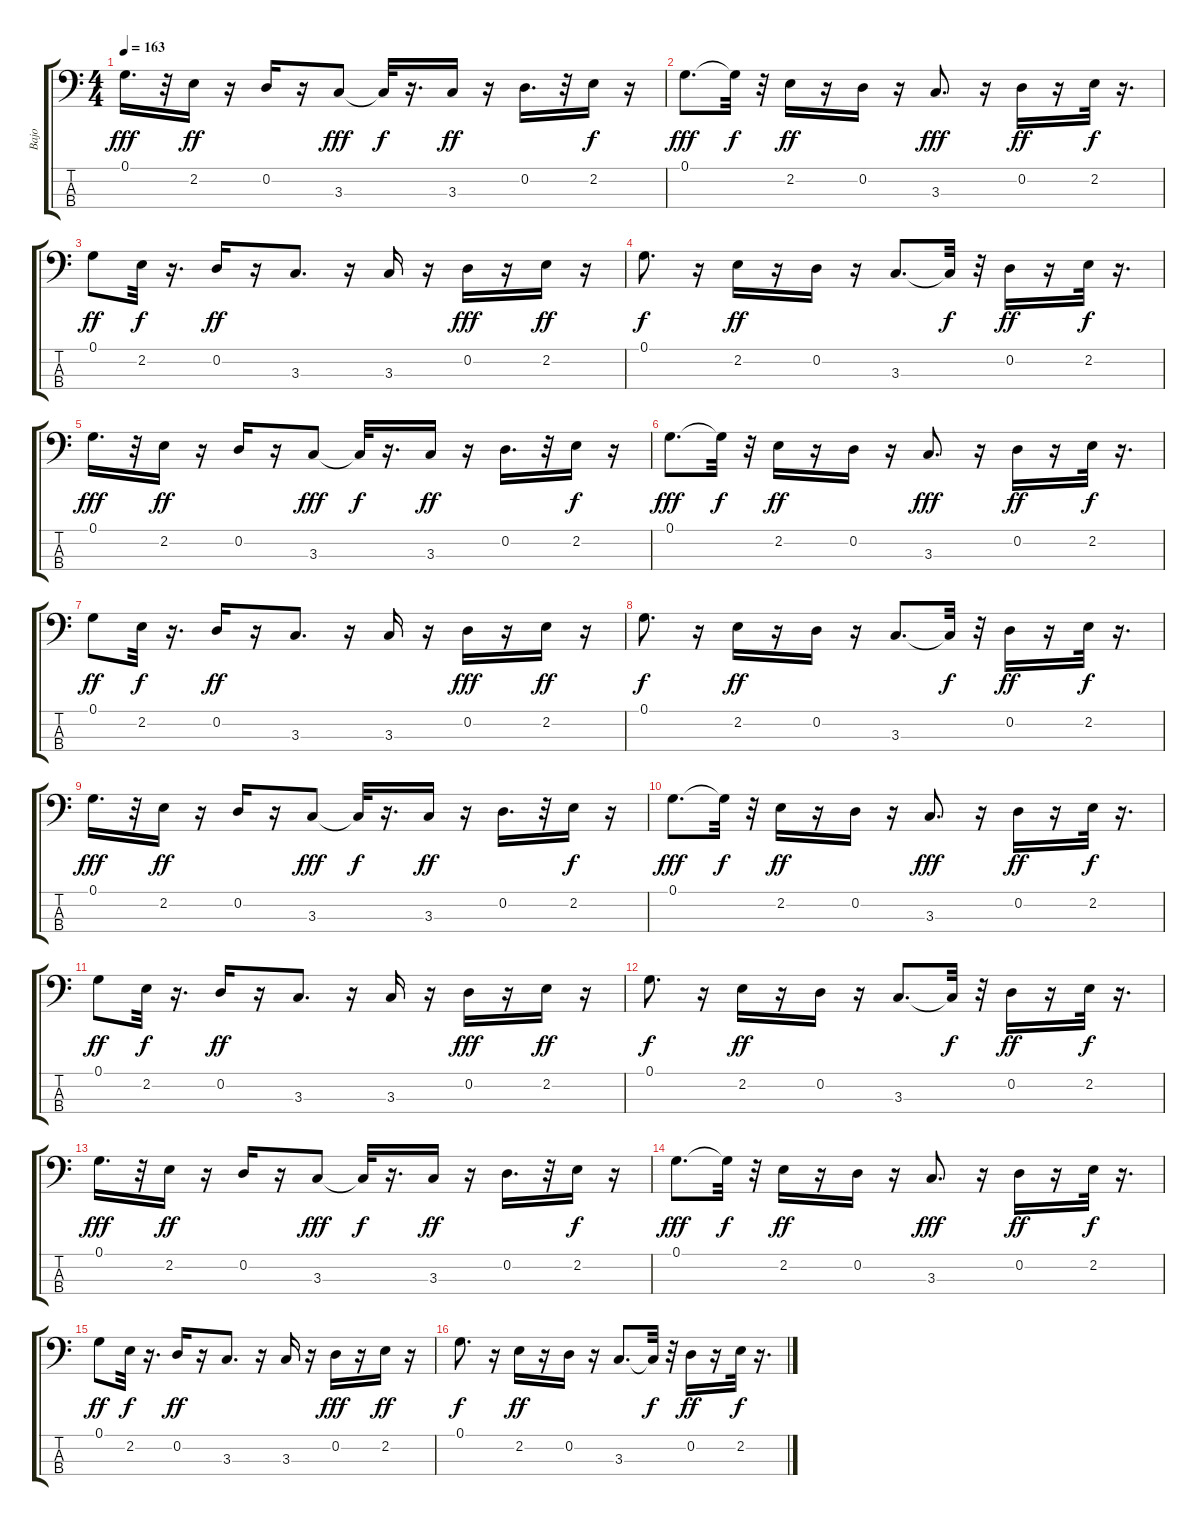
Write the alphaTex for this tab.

\track ("Bajo" "Bajo") {instrument electricbassfinger}
\staff {score tabs}
\tuning (G2 D2 A1 E1) {hide}
\ts (4 4)
\tempo 163
\clef f4
\ks c
0.1.16{d dy fff} r.32 2.2.16{dy ff} r.16 0.2.16 r.16 3.3.8{dy fff} 3.3{t}.32{dy f} r.16{d} 3.3.16{dy ff} r.16 0.2.16{d} r.32 2.2.16{dy f} r.16 |
0.1.8{d dy fff} 0.1{t}.32{dy f} r.32 2.2.16{dy ff} r.16 0.2.16 r.16 3.3.8{d dy fff} r.16 0.2.16{dy ff} r.16 2.2.32{dy f} r.16{d} |
0.1.8{dy ff} 2.2.32{dy f} r.16{d} 0.2.16{dy ff} r.16 3.3.8{d} r.16 3.3.16 r.16 0.2.16{dy fff} r.16 2.2.16{dy ff} r.16 |
0.1.8{d dy f} r.16 2.2.16{dy ff} r.16 0.2.16 r.16 3.3.8{d} 3.3{t}.32{dy f} r.32 0.2.16{dy ff} r.16 2.2.32{dy f} r.16{d} |
0.1.16{d dy fff} r.32 2.2.16{dy ff} r.16 0.2.16 r.16 3.3.8{dy fff} 3.3{t}.32{dy f} r.16{d} 3.3.16{dy ff} r.16 0.2.16{d} r.32 2.2.16{dy f} r.16 |
0.1.8{d dy fff} 0.1{t}.32{dy f} r.32 2.2.16{dy ff} r.16 0.2.16 r.16 3.3.8{d dy fff} r.16 0.2.16{dy ff} r.16 2.2.32{dy f} r.16{d} |
0.1.8{dy ff} 2.2.32{dy f} r.16{d} 0.2.16{dy ff} r.16 3.3.8{d} r.16 3.3.16 r.16 0.2.16{dy fff} r.16 2.2.16{dy ff} r.16 |
0.1.8{d dy f} r.16 2.2.16{dy ff} r.16 0.2.16 r.16 3.3.8{d} 3.3{t}.32{dy f} r.32 0.2.16{dy ff} r.16 2.2.32{dy f} r.16{d} |
0.1.16{d dy fff} r.32 2.2.16{dy ff} r.16 0.2.16 r.16 3.3.8{dy fff} 3.3{t}.32{dy f} r.16{d} 3.3.16{dy ff} r.16 0.2.16{d} r.32 2.2.16{dy f} r.16 |
0.1.8{d dy fff} 0.1{t}.32{dy f} r.32 2.2.16{dy ff} r.16 0.2.16 r.16 3.3.8{d dy fff} r.16 0.2.16{dy ff} r.16 2.2.32{dy f} r.16{d} |
0.1.8{dy ff} 2.2.32{dy f} r.16{d} 0.2.16{dy ff} r.16 3.3.8{d} r.16 3.3.16 r.16 0.2.16{dy fff} r.16 2.2.16{dy ff} r.16 |
0.1.8{d dy f} r.16 2.2.16{dy ff} r.16 0.2.16 r.16 3.3.8{d} 3.3{t}.32{dy f} r.32 0.2.16{dy ff} r.16 2.2.32{dy f} r.16{d} |
0.1.16{d dy fff} r.32 2.2.16{dy ff} r.16 0.2.16 r.16 3.3.8{dy fff} 3.3{t}.32{dy f} r.16{d} 3.3.16{dy ff} r.16 0.2.16{d} r.32 2.2.16{dy f} r.16 |
0.1.8{d dy fff} 0.1{t}.32{dy f} r.32 2.2.16{dy ff} r.16 0.2.16 r.16 3.3.8{d dy fff} r.16 0.2.16{dy ff} r.16 2.2.32{dy f} r.16{d} |
0.1.8{dy ff} 2.2.32{dy f} r.16{d} 0.2.16{dy ff} r.16 3.3.8{d} r.16 3.3.16 r.16 0.2.16{dy fff} r.16 2.2.16{dy ff} r.16 |
0.1.8{d dy f} r.16 2.2.16{dy ff} r.16 0.2.16 r.16 3.3.8{d} 3.3{t}.32{dy f} r.32 0.2.16{dy ff} r.16 2.2.32{dy f} r.16{d}
